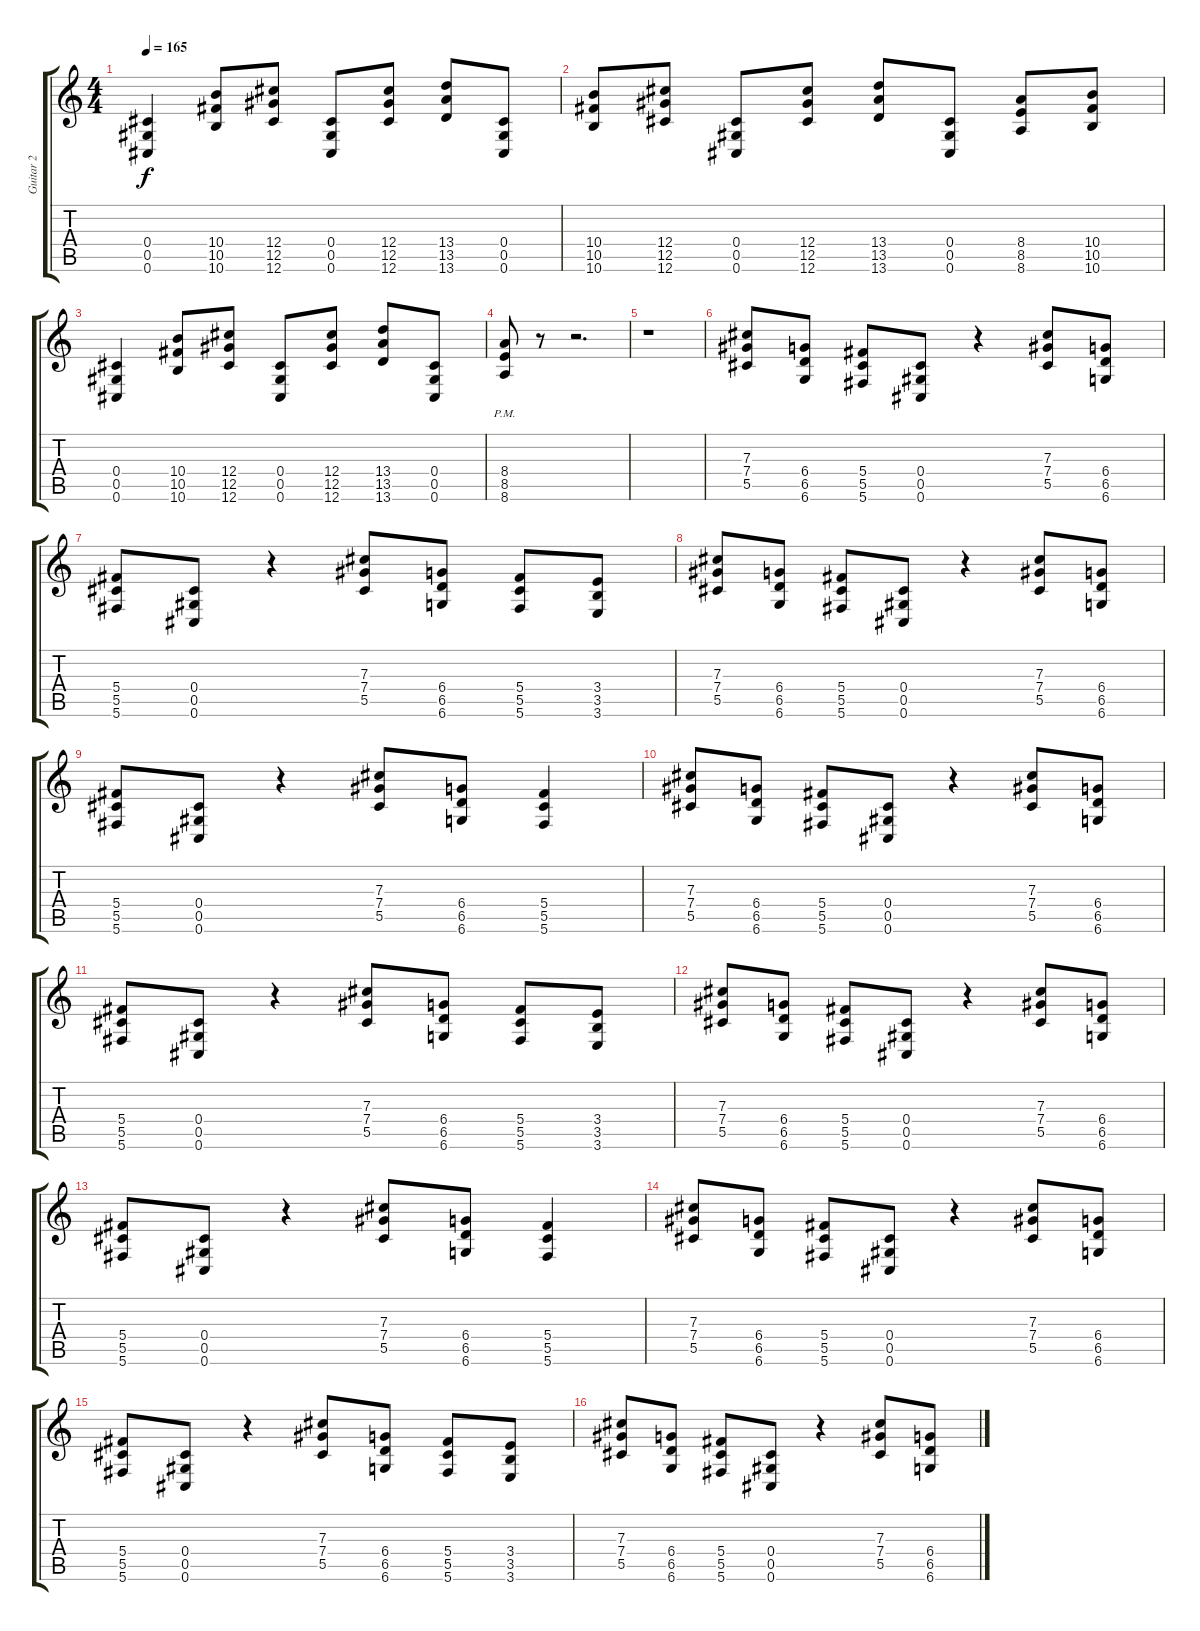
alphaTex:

\track ("Guitar 2" "Guitar 2") {instrument distortionguitar}
\staff {score tabs}
\tuning (Eb4 Bb3 Gb3 Db3 Ab2 Db2) {hide}
\ts (4 4)
\tempo 165
\clef g2
\ks c
(0.4 0.5 0.6).4{dy f} (10.4 10.5 10.6).8 (12.4 12.5 12.6).8 (0.4 0.5 0.6).8 (12.4 12.5 12.6).8 (13.4 13.5 13.6).8 (0.4 0.5 0.6).8 |
(10.4 10.5 10.6).8 (12.4 12.5 12.6).8 (0.4 0.5 0.6).8 (12.4 12.5 12.6).8 (13.4 13.5 13.6).8 (0.4 0.5 0.6).8 (8.4 8.5 8.6).8 (10.4 10.5 10.6).8 |
(0.4 0.5 0.6).4 (10.4 10.5 10.6).8 (12.4 12.5 12.6).8 (0.4 0.5 0.6).8 (12.4 12.5 12.6).8 (13.4 13.5 13.6).8 (0.4 0.5 0.6).8 |
(8.4{pm} 8.5{pm} 8.6{pm}).8 r.8 r.2{d} |
r.1 |
(7.3 7.4 5.5).8 (6.4 6.5 6.6).8 (5.4 5.5 5.6).8 (0.4 0.5 0.6).8 r.4 (7.3 7.4 5.5).8 (6.4 6.5 6.6).8 |
(5.4 5.5 5.6).8 (0.4 0.5 0.6).8 r.4 (7.3 7.4 5.5).8 (6.4 6.5 6.6).8 (5.4 5.5 5.6).8 (3.4 3.5 3.6).8 |
(7.3 7.4 5.5).8 (6.4 6.5 6.6).8 (5.4 5.5 5.6).8 (0.4 0.5 0.6).8 r.4 (7.3 7.4 5.5).8 (6.4 6.5 6.6).8 |
(5.4 5.5 5.6).8 (0.4 0.5 0.6).8 r.4 (7.3 7.4 5.5).8 (6.4 6.5 6.6).8 (5.4 5.5 5.6).4 |
(7.3 7.4 5.5).8 (6.4 6.5 6.6).8 (5.4 5.5 5.6).8 (0.4 0.5 0.6).8 r.4 (7.3 7.4 5.5).8 (6.4 6.5 6.6).8 |
(5.4 5.5 5.6).8 (0.4 0.5 0.6).8 r.4 (7.3 7.4 5.5).8 (6.4 6.5 6.6).8 (5.4 5.5 5.6).8 (3.4 3.5 3.6).8 |
(7.3 7.4 5.5).8 (6.4 6.5 6.6).8 (5.4 5.5 5.6).8 (0.4 0.5 0.6).8 r.4 (7.3 7.4 5.5).8 (6.4 6.5 6.6).8 |
(5.4 5.5 5.6).8 (0.4 0.5 0.6).8 r.4 (7.3 7.4 5.5).8 (6.4 6.5 6.6).8 (5.4 5.5 5.6).4 |
(7.3 7.4 5.5).8 (6.4 6.5 6.6).8 (5.4 5.5 5.6).8 (0.4 0.5 0.6).8 r.4 (7.3 7.4 5.5).8 (6.4 6.5 6.6).8 |
(5.4 5.5 5.6).8 (0.4 0.5 0.6).8 r.4 (7.3 7.4 5.5).8 (6.4 6.5 6.6).8 (5.4 5.5 5.6).8 (3.4 3.5 3.6).8 |
(7.3 7.4 5.5).8 (6.4 6.5 6.6).8 (5.4 5.5 5.6).8 (0.4 0.5 0.6).8 r.4 (7.3 7.4 5.5).8 (6.4 6.5 6.6).8
